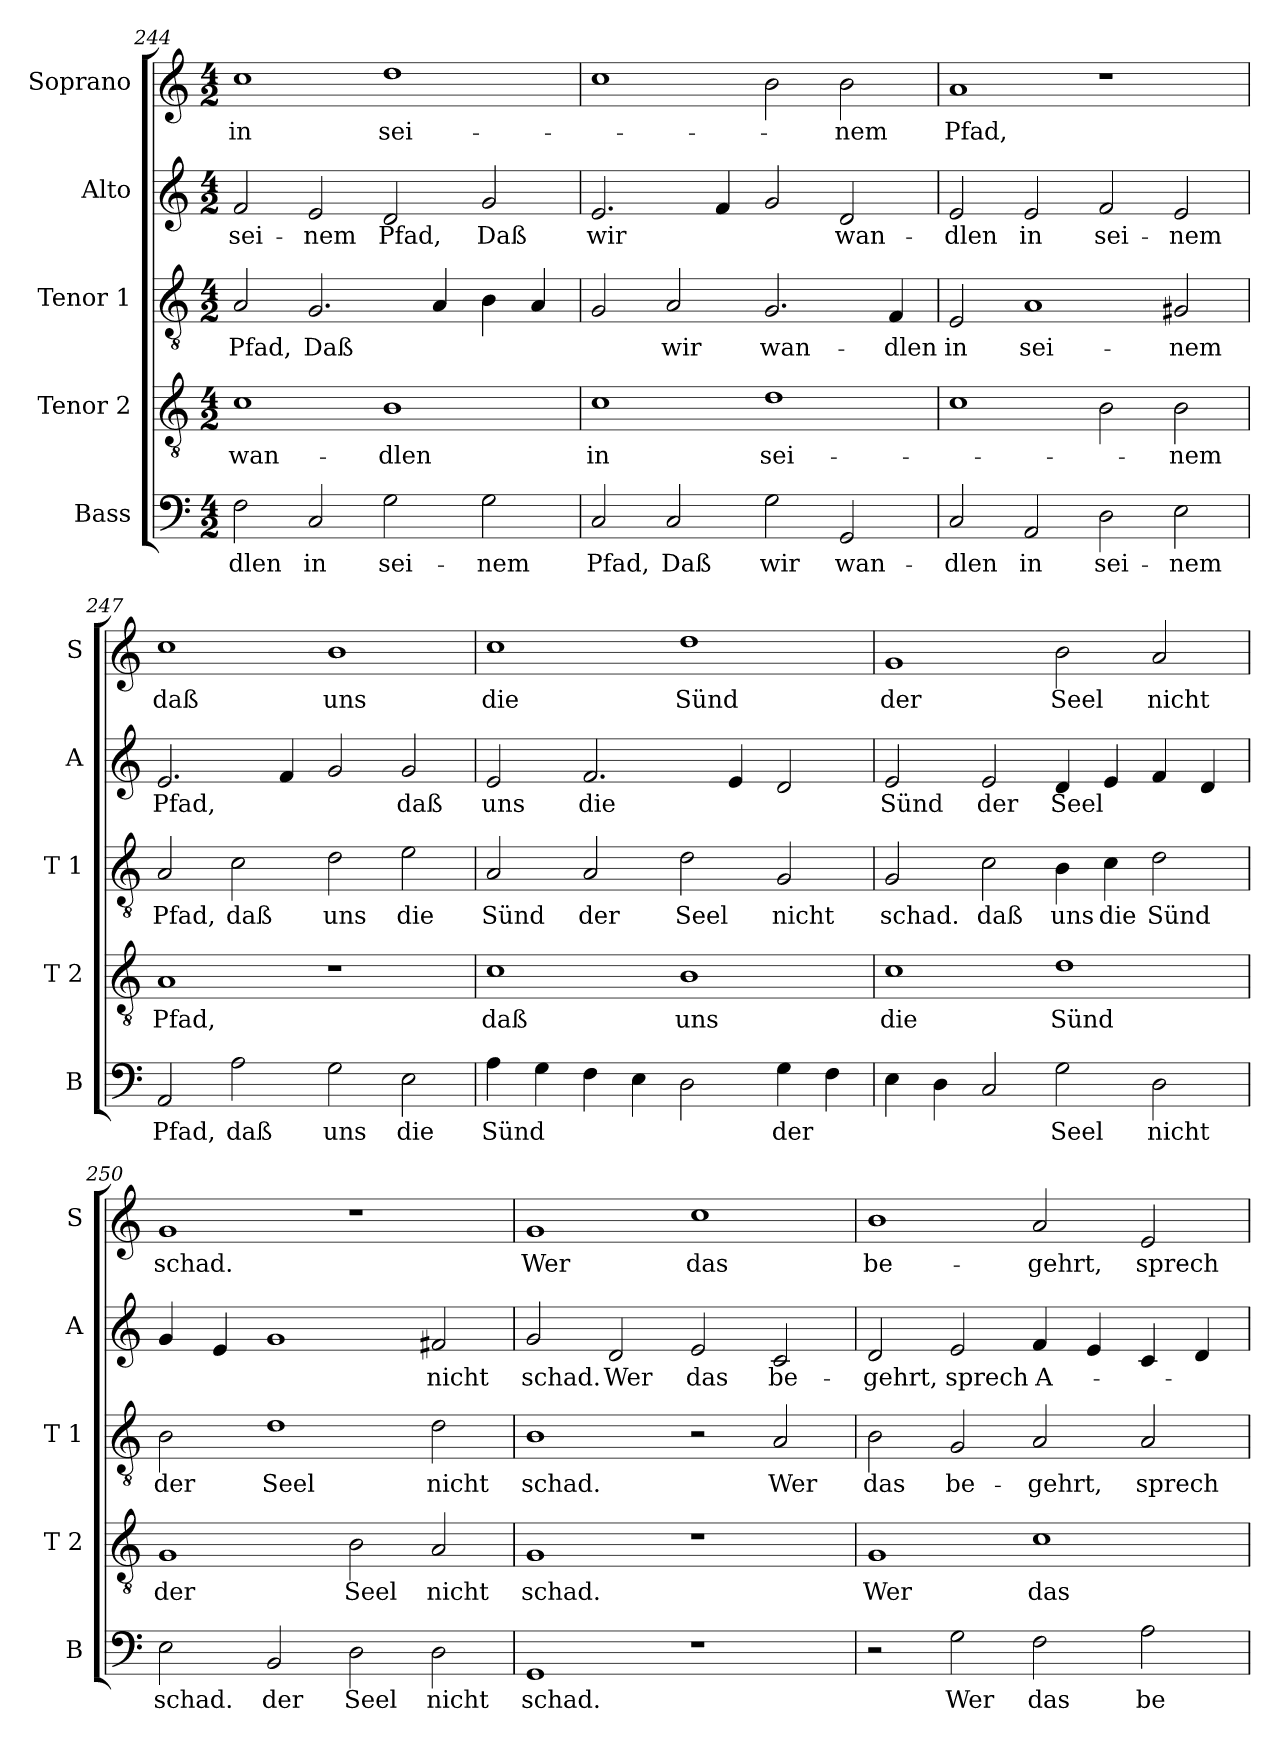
**kern	**text	**kern	**text	**kern	**text	**kern	**text	**kern	**text
*part5	*part5	*part4	*part4	*part3	*part3	*part2	*part2	*part1	*part1
*staff5	*staff5	*staff4	*staff4	*staff3	*staff3	*staff2	*staff2	*staff1	*staff1
*I"Bass	*	*I"Tenor 2	*	*I"Tenor 1	*	*I"Alto	*	*I"Soprano	*
*I'B	*	*I'T 2	*	*I'T 1	*	*I'A	*	*I'S	*
*clefF4	*	*clefGv2	*	*clefGv2	*	*clefG2	*	*clefG2	*
*k[]	*	*k[]	*	*k[]	*	*k[]	*	*k[]	*
*C:	*	*C:	*	*C:	*	*C:	*	*C:	*
*M4/2	*	*M4/2	*	*M4/2	*	*M4/2	*	*M4/2	*
=244	=244	=244	=244	=244	=244	=244	=244	=244	=244
!	!LO:LY:b	!	!LO:LY:b	!	!LO:LY:b	!	!LO:LY:b	!	!LO:LY:b
2F\	-dlen	1c	wan-	2A/	Pfad,	2f/	sei-	1cc	in
!	!LO:LY:b	!	!	!	!LO:LY:b	!	!LO:LY:b	!	!
2C/	in	.	.	2.G/	Daß	2e/	-nem	.	.
!	!LO:LY:b	!	!LO:LY:b	!	!	!	!LO:LY:b	!	!LO:LY:b
2G\	sei-	1B	-dlen	.	.	2d/	Pfad,	1dd	sei-
.	.	.	.	4A/	.	.	.	.	.
!	!LO:LY:b	!	!	!	!	!	!LO:LY:b	!	!
2G\	-nem	.	.	4B\	.	2g/	Daß	.	.
.	.	.	.	4A/	.	.	.	.	.
=245	=245	=245	=245	=245	=245	=245	=245	=245	=245
!	!LO:LY:b	!	!LO:LY:b	!	!	!	!LO:LY:b	!	!
2C/	Pfad,	1c	in	2G/	.	2.e/	wir	1cc	.
!	!LO:LY:b	!	!	!	!LO:LY:b	!	!	!	!
2C/	Daß	.	.	2A/	wir	.	.	.	.
.	.	.	.	.	.	4f/	.	.	.
!	!LO:LY:b	!	!LO:LY:b	!	!LO:LY:b	!	!	!	!
2G\	wir	1d	sei-	2.G/	wan-	2g/	.	2b\	.
!	!LO:LY:b	!	!	!	!	!	!LO:LY:b	!	!LO:LY:b
2GG/	wan-	.	.	.	.	2d/	wan-	2b\	-nem
!	!	!	!	!	!LO:LY:b	!	!	!	!
.	.	.	.	4F/	-dlen	.	.	.	.
!!LO:PB:g=z
=246	=246	=246	=246	=246	=246	=246	=246	=246	=246
!	!LO:LY:b	!	!	!	!LO:LY:b	!	!LO:LY:b	!	!LO:LY:b
2C/	-dlen	1c	.	2E/	in	2e/	-dlen	1a	Pfad,
!	!LO:LY:b	!	!	!	!LO:LY:b	!	!LO:LY:b	!	!
2AA/	in	.	.	1A	sei-	2e/	in	.	.
!	!LO:LY:b	!	!	!	!	!	!LO:LY:b	!	!
2D\	sei-	2B\	.	.	.	2f/	sei-	1r	.
!	!LO:LY:b	!	!LO:LY:b	!	!LO:LY:b	!	!LO:LY:b	!	!
2E\	-nem	2B\	-nem	2G#X/	-nem	2e/	-nem	.	.
=247	=247	=247	=247	=247	=247	=247	=247	=247	=247
!	!LO:LY:b	!	!LO:LY:b	!	!LO:LY:b	!	!LO:LY:b	!	!LO:LY:b
2AA/	Pfad,	1A	Pfad,	2A/	Pfad,	2.e/	Pfad,	1cc	daß
!	!LO:LY:b	!	!	!	!LO:LY:b	!	!	!	!
2A\	daß	.	.	2c\	daß	.	.	.	.
.	.	.	.	.	.	4f/	.	.	.
!	!LO:LY:b	!	!	!	!LO:LY:b	!	!	!	!LO:LY:b
2G\	uns	1r	.	2d\	uns	2g/	.	1b	uns
!	!LO:LY:b	!	!	!	!LO:LY:b	!	!LO:LY:b	!	!
2E\	die	.	.	2e\	die	2g/	daß	.	.
=248	=248	=248	=248	=248	=248	=248	=248	=248	=248
!	!LO:LY:b	!	!LO:LY:b	!	!LO:LY:b	!	!LO:LY:b	!	!LO:LY:b
4A\	Sünd	1c	daß	2A/	Sünd	2e/	uns	1cc	die
4G\	.	.	.	.	.	.	.	.	.
!	!	!	!	!	!LO:LY:b	!	!LO:LY:b	!	!
4F\	.	.	.	2A/	der	2.f/	die	.	.
4E\	.	.	.	.	.	.	.	.	.
!	!	!	!LO:LY:b	!	!LO:LY:b	!	!	!	!LO:LY:b
2D\	.	1B	uns	2d\	Seel	.	.	1dd	Sünd
.	.	.	.	.	.	4e/	.	.	.
!	!LO:LY:b	!	!	!	!LO:LY:b	!	!	!	!
4G\	der	.	.	2G/	nicht	2d/	.	.	.
4F\	.	.	.	.	.	.	.	.	.
=249	=249	=249	=249	=249	=249	=249	=249	=249	=249
!	!	!	!LO:LY:b	!	!LO:LY:b	!	!LO:LY:b	!	!LO:LY:b
4E\	.	1c	die	2G/	schad.	2e/	Sünd	1g	der
4D\	.	.	.	.	.	.	.	.	.
!	!	!	!	!	!LO:LY:b	!	!LO:LY:b	!	!
2C/	.	.	.	2c\	daß	2e/	der	.	.
!	!LO:LY:b	!	!LO:LY:b	!	!LO:LY:b	!	!LO:LY:b	!	!LO:LY:b
2G\	Seel	1d	Sünd	4B\	uns	4d/	Seel	2b\	Seel
!	!	!	!	!	!LO:LY:b	!	!	!	!
.	.	.	.	4c\	die	4e/	.	.	.
!	!LO:LY:b	!	!	!	!LO:LY:b	!	!	!	!LO:LY:b
2D\	nicht	.	.	2d\	Sünd	4f/	.	2a/	nicht
.	.	.	.	.	.	4d/	.	.	.
!!LO:LB:g=z
=250	=250	=250	=250	=250	=250	=250	=250	=250	=250
!	!LO:LY:b	!	!LO:LY:b	!	!LO:LY:b	!	!	!	!LO:LY:b
2E\	schad.	1G	der	2B\	der	4g/	.	1g	schad.
.	.	.	.	.	.	4e/	.	.	.
!	!LO:LY:b	!	!	!	!LO:LY:b	!	!	!	!
2BB/	der	.	.	1d	Seel	1g	.	.	.
!	!LO:LY:b	!	!LO:LY:b	!	!	!	!	!	!
2D\	Seel	2B\	Seel	.	.	.	.	1r	.
!	!LO:LY:b	!	!LO:LY:b	!	!LO:LY:b	!	!LO:LY:b	!	!
2D\	nicht	2A/	nicht	2d\	nicht	2f#X/	nicht	.	.
=251	=251	=251	=251	=251	=251	=251	=251	=251	=251
!	!LO:LY:b	!	!LO:LY:b	!	!LO:LY:b	!	!LO:LY:b	!	!LO:LY:b
1GG	schad.	1G	schad.	1B	schad.	2g/	schad.	1g	Wer
!	!	!	!	!	!	!	!LO:LY:b	!	!
.	.	.	.	.	.	2d/	Wer	.	.
!	!	!	!	!	!	!	!LO:LY:b	!	!LO:LY:b
1r	.	1r	.	2r	.	2e/	das	1cc	das
!	!	!	!	!	!LO:LY:b	!	!LO:LY:b	!	!
.	.	.	.	2A/	Wer	2c/	be-	.	.
=252	=252	=252	=252	=252	=252	=252	=252	=252	=252
!	!	!	!LO:LY:b	!	!LO:LY:b	!	!LO:LY:b	!	!LO:LY:b
2r	.	1G	Wer	2B\	das	2d/	-gehrt,	1b	be-
!	!LO:LY:b	!	!	!	!LO:LY:b	!	!LO:LY:b	!	!
2G\	Wer	.	.	2G/	be-	2e/	sprech	.	.
!	!LO:LY:b	!	!LO:LY:b	!	!LO:LY:b	!	!LO:LY:b	!	!LO:LY:b
2F\	das	1c	das	2A/	-gehrt,	4f/	A-	2a/	-gehrt,
.	.	.	.	.	.	4e/	.	.	.
!	!LO:LY:b	!	!	!	!LO:LY:b	!	!	!	!LO:LY:b
2A\	be-	.	.	2A/	sprech	4c/	.	2e/	sprech
.	.	.	.	.	.	4d/	.	.	.
=	=	=	=	=	=	=	=	=	=
*-	*-	*-	*-	*-	*-	*-	*-	*-	*-
